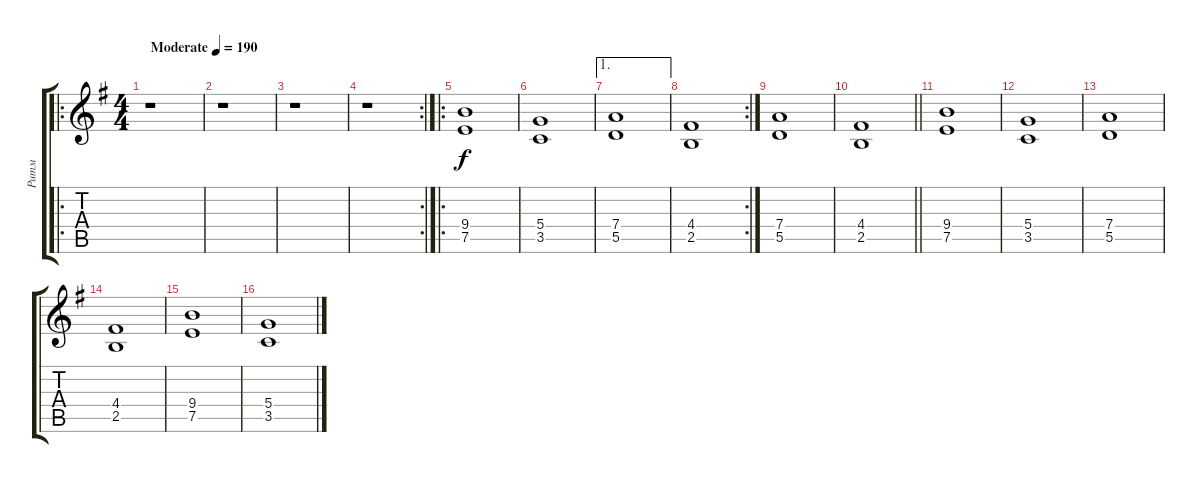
\track ("Ритм" "Ритм") {instrument distortionguitar}
\staff {score tabs}
\tuning (E4 B3 G3 D3 A2 E2) {hide}
\ro
\ts (4 4)
\tempo (190 "Moderate")
\clef g2
\ks g
r.1{dy f instrument distortionguitar} |
r.1 |
r.1 |
\rc 2
r.1 |
\ro
(9.4 7.5).1 |
(5.4 3.5).1 |
\ae 1
(7.4 5.5).1 |
\rc 2
(4.4 2.5).1 |
(7.4 5.5).1 |
\barLineRight lightlight
(4.4 2.5).1 |
(9.4 7.5).1 |
(5.4 3.5).1 |
(7.4 5.5).1 |
(4.4 2.5).1 |
(9.4 7.5).1 |
(5.4 3.5).1
